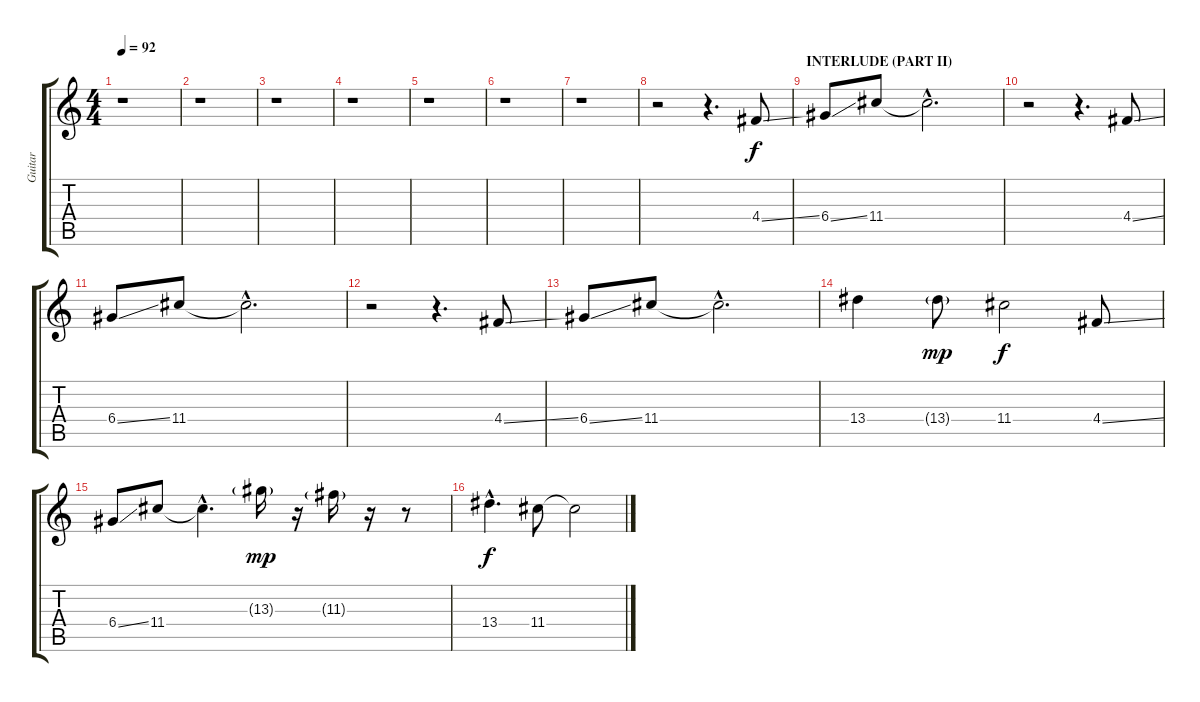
\track ("Guitar" "Guitar") {instrument acousticguitarnylon}
\staff {score tabs}
\tuning (E4 B3 G3 D3 A2 E2) {hide}
\ts (4 4)
\tempo 92
\clef g2
\ks c
r.1{dy f} |
r.1 |
r.1 |
r.1 |
r.1 |
r.1 |
r.1 |
r.2 r.4{d} 4.4{ss}.8 |
\section ("" "INTERLUDE (PART II)")
6.4{ss}.8 11.4.8 11.4{hac t}.2{d} |
r.2 r.4{d} 4.4{ss}.8 |
6.4{ss}.8 11.4.8 11.4{hac t}.2{d} |
r.2 r.4{d} 4.4{ss}.8 |
6.4{ss}.8 11.4.8 11.4{hac t}.2{d} |
13.4.4 13.4{g}.8{dy mp} 11.4.2{dy f} 4.4{ss}.8 |
6.4{ss}.8 11.4.8 11.4{hac t}.4{d} 13.3{g}.16{dy mp} r.16 11.3{g}.16 r.16 r.8 |
13.4{hac}.4{d dy f} 11.4.8 11.4{t}.2
